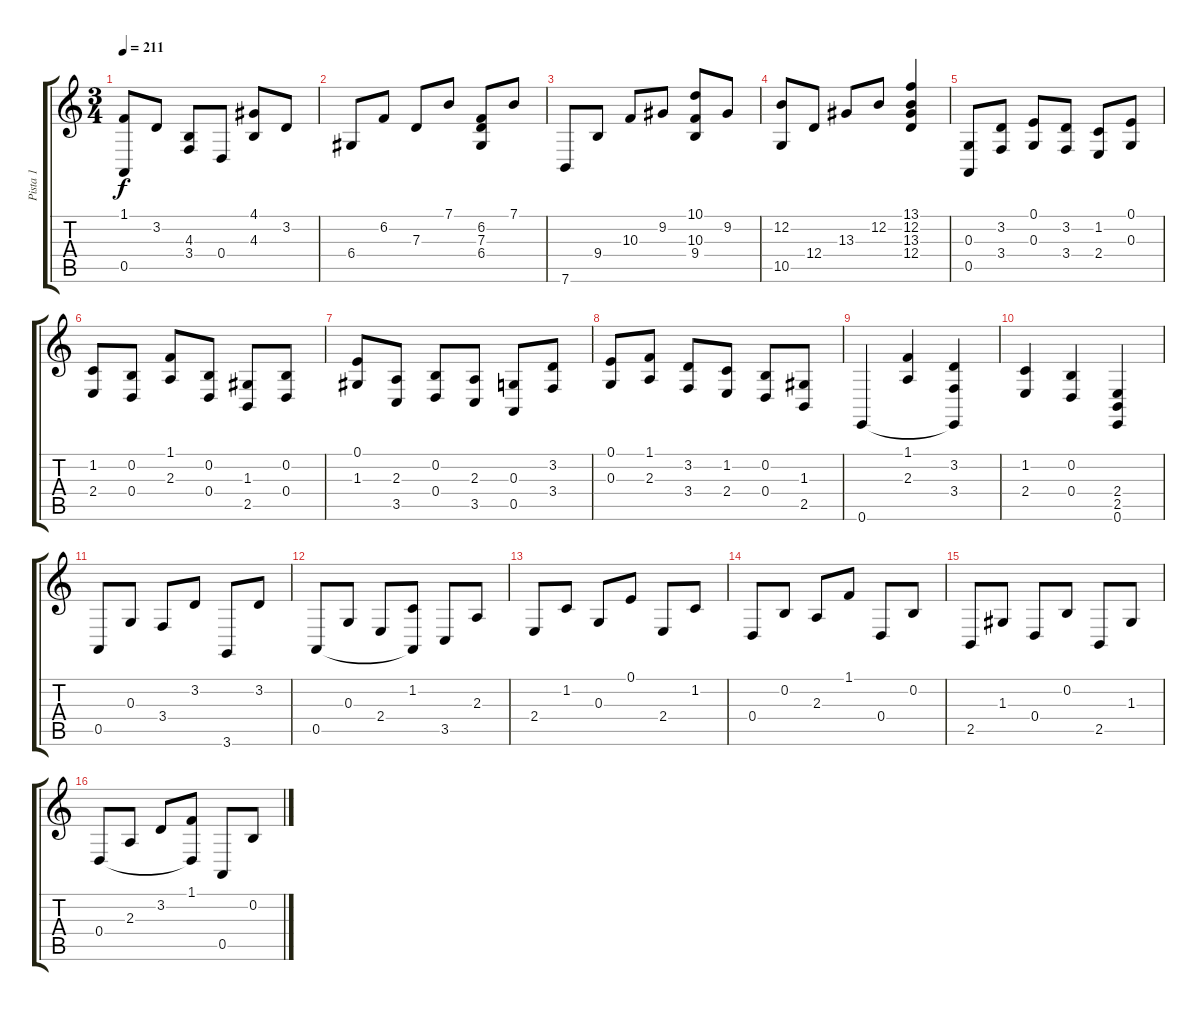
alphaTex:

\track ("Pista 1" "Pista 1") {instrument orchestralharp}
\staff {score tabs}
\tuning (E4 B3 G3 D3 A2 E2) {hide}
\ts (3 4)
\tempo 211
\clef g2
\ks c
(1.1 0.5).8{dy f} 3.2.8 (4.3 3.4).8 0.4.8 (4.1 4.3).8 3.2.8 |
6.4.8 6.2.8 7.3.8 7.1.8 (6.2 7.3 6.4).8 7.1.8 |
7.6.8 9.4.8 10.3.8 9.2.8 (10.1 10.3 9.4).8 9.2.8 |
(12.2 10.5).8 12.4.8 13.3.8 12.2.8 (13.1 12.2 13.3 12.4).4 |
(0.3 0.5).8 (3.2 3.4).8 (0.1 0.3).8 (3.2 3.4).8 (1.2 2.4).8 (0.1 0.3).8 |
(1.2 2.4).8 (0.2 0.4).8 (1.1 2.3).8 (0.2 0.4).8 (1.3 2.5).8 (0.2 0.4).8 |
(0.1 1.3).8 (2.3 3.5).8 (0.2 0.4).8 (2.3 3.5).8 (0.3 0.5).8 (3.2 3.4).8 |
(0.1 0.3).8 (1.1 2.3).8 (3.2 3.4).8 (1.2 2.4).8 (0.2 0.4).8 (1.3 2.5).8 |
0.6.4 (1.1 2.3).4 (3.2 3.4 0.6{t}).4 |
(1.2 2.4).4 (0.2 0.4).4 (2.4 2.5 0.6).4 |
0.5.8 0.3.8 3.4.8 3.2.8 3.6.8 3.2.8 |
0.5.8 0.3.8 2.4.8 (1.2 0.5{t}).8 3.5.8 2.3.8 |
2.4.8 1.2.8 0.3.8 0.1.8 2.4.8 1.2.8 |
0.4.8 0.2.8 2.3.8 1.1.8 0.4.8 0.2.8 |
2.5.8 1.3.8 0.4.8 0.2.8 2.5.8 1.3.8 |
0.4.8 2.3.8 3.2.8 (1.1 0.4{t}).8 0.5.8 0.2.8
